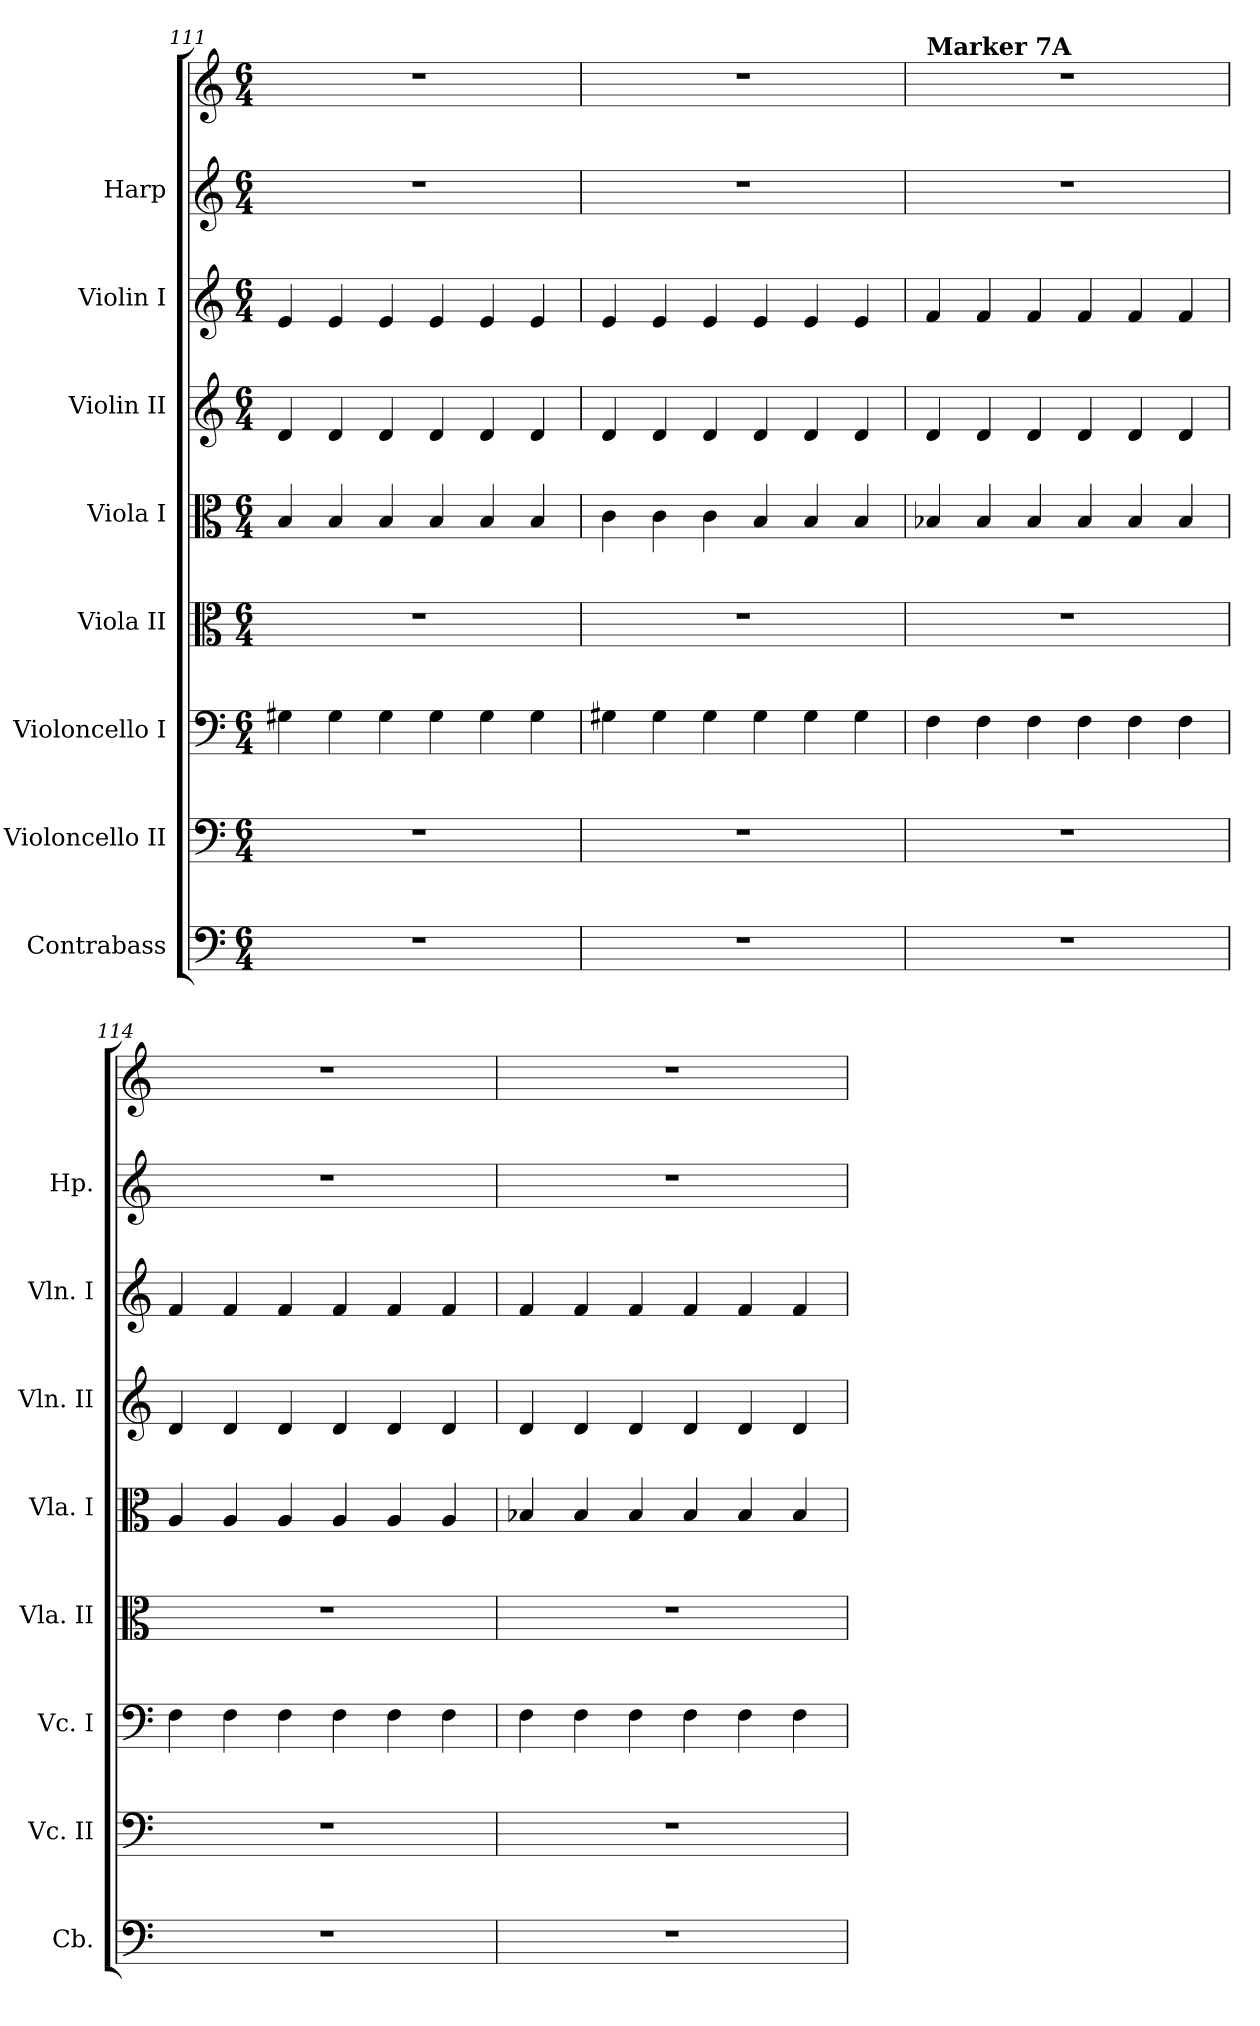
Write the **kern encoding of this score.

**kern	**kern	**kern	**kern	**kern	**kern	**kern	**kern	**kern
*part8	*part7	*part6	*part5	*part4	*part3	*part2	*part1	*part1
*staff9	*staff8	*staff7	*staff6	*staff5	*staff4	*staff3	*staff2	*staff1
*I"Contrabass	*I"Violoncello II	*I"Violoncello I	*I"Viola II	*I"Viola I	*I"Violin II	*I"Violin I	*I"Harp	*
*I'Cb.	*I'Vc. II	*I'Vc. I	*I'Vla. II	*I'Vla. I	*I'Vln. II	*I'Vln. I	*I'Hp.	*
*clefF4	*clefF4	*clefF4	*clefC3	*clefC3	*clefG2	*clefG2	*clefG2	*clefG2
*ITrd7c12	*	*	*	*	*	*	*	*
*k[]	*k[]	*k[]	*k[]	*k[]	*k[]	*k[]	*k[]	*k[]
*M6/4	*M6/4	*M6/4	*M6/4	*M6/4	*M6/4	*M6/4	*M6/4	*M6/4
=111	=111	=111	=111	=111	=111	=111	=111	=111
1.r	1.r	4G#X\	1.r	4B/	4d/	4e/	1.r	1.r
.	.	4G#\	.	4B/	4d/	4e/	.	.
.	.	4G#\	.	4B/	4d/	4e/	.	.
.	.	4G#\	.	4B/	4d/	4e/	.	.
.	.	4G#\	.	4B/	4d/	4e/	.	.
.	.	4G#\	.	4B/	4d/	4e/	.	.
=112	=112	=112	=112	=112	=112	=112	=112	=112
1.r	1.r	4G#X\	1.r	4c\	4d/	4e/	1.r	1.r
.	.	4G#\	.	4c\	4d/	4e/	.	.
.	.	4G#\	.	4c\	4d/	4e/	.	.
.	.	4G#\	.	4B/	4d/	4e/	.	.
.	.	4G#\	.	4B/	4d/	4e/	.	.
.	.	4G#\	.	4B/	4d/	4e/	.	.
!!LO:LB:g=z
=113	=113	=113	=113	=113	=113	=113	=113	=113
!	!	!	!	!	!	!	!	!LO:TX:a:B:t=Marker 7A
1.r	1.r	4F\	1.r	4B-X/	4d/	4f/	1.r	1.r
.	.	4F\	.	4B-/	4d/	4f/	.	.
.	.	4F\	.	4B-/	4d/	4f/	.	.
.	.	4F\	.	4B-/	4d/	4f/	.	.
.	.	4F\	.	4B-/	4d/	4f/	.	.
.	.	4F\	.	4B-/	4d/	4f/	.	.
=114	=114	=114	=114	=114	=114	=114	=114	=114
1.r	1.r	4F\	1.r	4A/	4d/	4f/	1.r	1.r
.	.	4F\	.	4A/	4d/	4f/	.	.
.	.	4F\	.	4A/	4d/	4f/	.	.
.	.	4F\	.	4A/	4d/	4f/	.	.
.	.	4F\	.	4A/	4d/	4f/	.	.
.	.	4F\	.	4A/	4d/	4f/	.	.
=115	=115	=115	=115	=115	=115	=115	=115	=115
1.r	1.r	4F\	1.r	4B-X/	4d/	4f/	1.r	1.r
.	.	4F\	.	4B-/	4d/	4f/	.	.
.	.	4F\	.	4B-/	4d/	4f/	.	.
.	.	4F\	.	4B-/	4d/	4f/	.	.
.	.	4F\	.	4B-/	4d/	4f/	.	.
.	.	4F\	.	4B-/	4d/	4f/	.	.
=	=	=	=	=	=	=	=	=
*-	*-	*-	*-	*-	*-	*-	*-	*-
